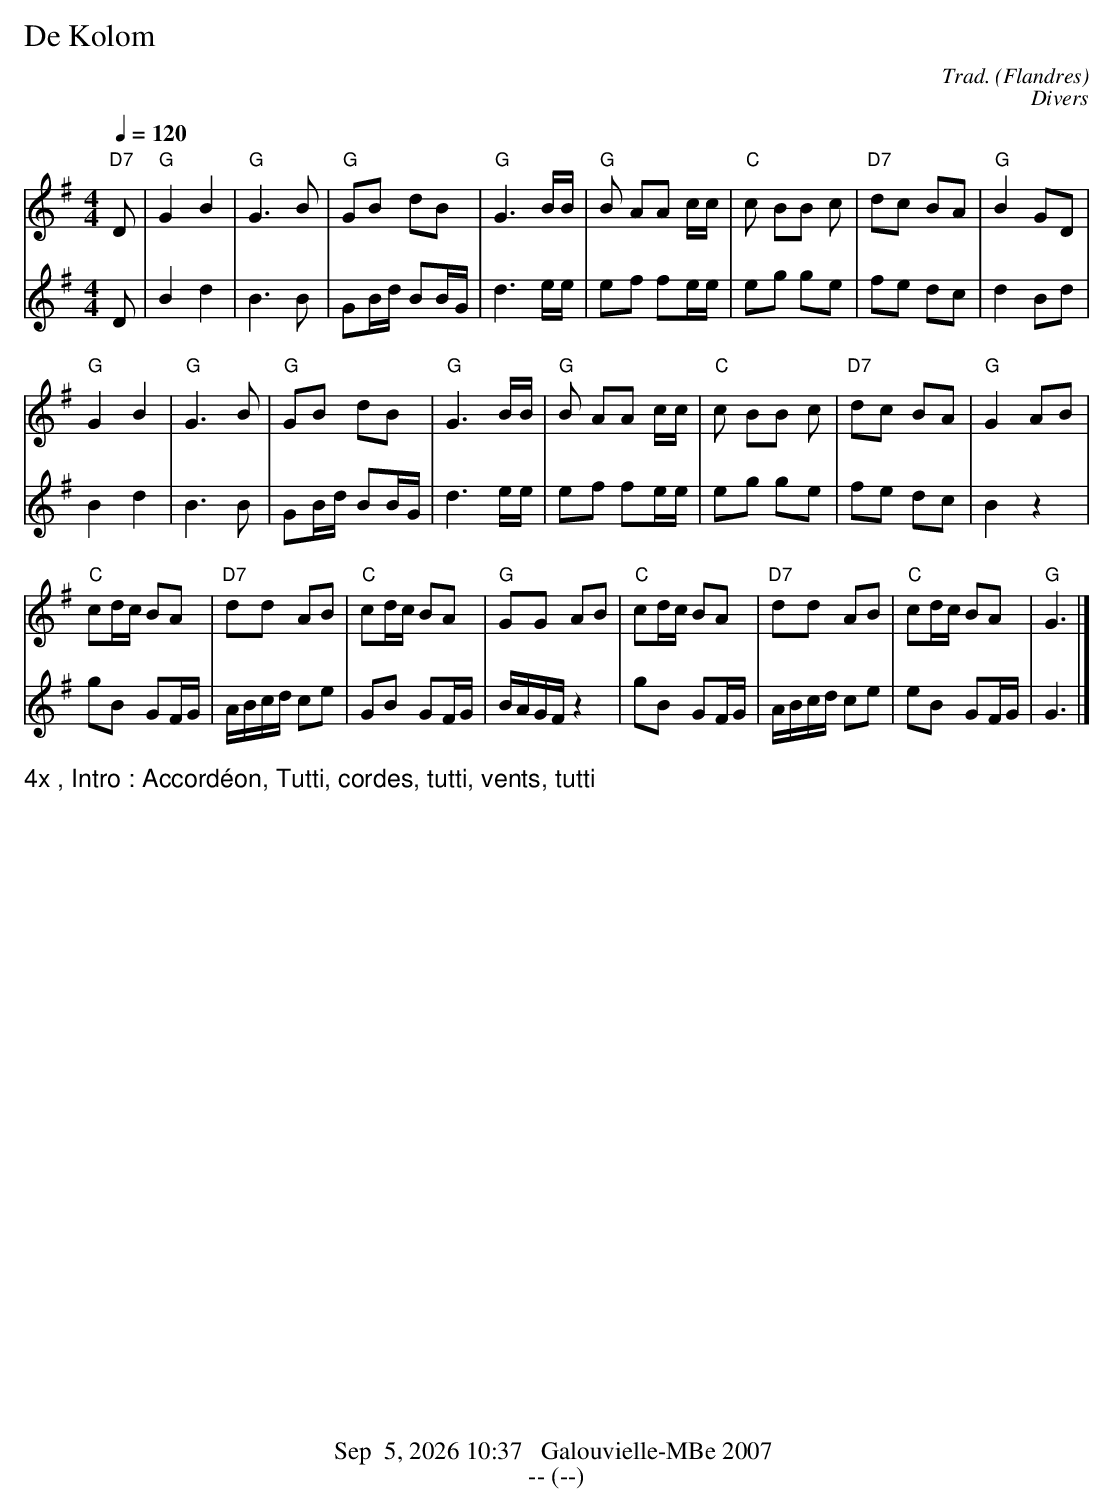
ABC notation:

X:1
T:De Kolom
C:Trad. (Flandres)
M:4/4
L:1/8
Q:1/4=120
K:G
V:1
"D7"D| "G"G2 B2| "G"G3 B|"G"GB dB|"G"G3 B/2B/2|"G"B AA c/2c/2|"C"c BB c|"D7"dc BA|"G"B2 GD|!
"G"G2 B2|"G"G3 B|"G"GB dB|"G"G3 B/2B/2|"G"B AA c/2c/2|"C"c BB c|"D7"dc BA |"G"G2 AB|!
"C"cd/2c/2 BA|"D7"dd AB|"C"cd/2c/2 BA|"G"GG AB|"C"cd/2c/2 BA|"D7"dd AB|"C"cd/2c/2 BA|"G"G3|]
V:2
D | B2d2 | B3B | GB/d/ BB/G/  |  d3e/e/ | ef fe/e/ | eg ge | fe dc | d2 Bd |
B2d2 | B3B | GB/d/ BB/G/ | d3e/e/ | ef fe/e/ | eg ge | fe dc | B2z2 |
gB GF/G/ | A/B/c/d/ ce | GB GF/G/ | B/A/G/F/ z2 | gB GF/G/ | A/B/c/d/ ce | eB GF/G/ | G3 |]
